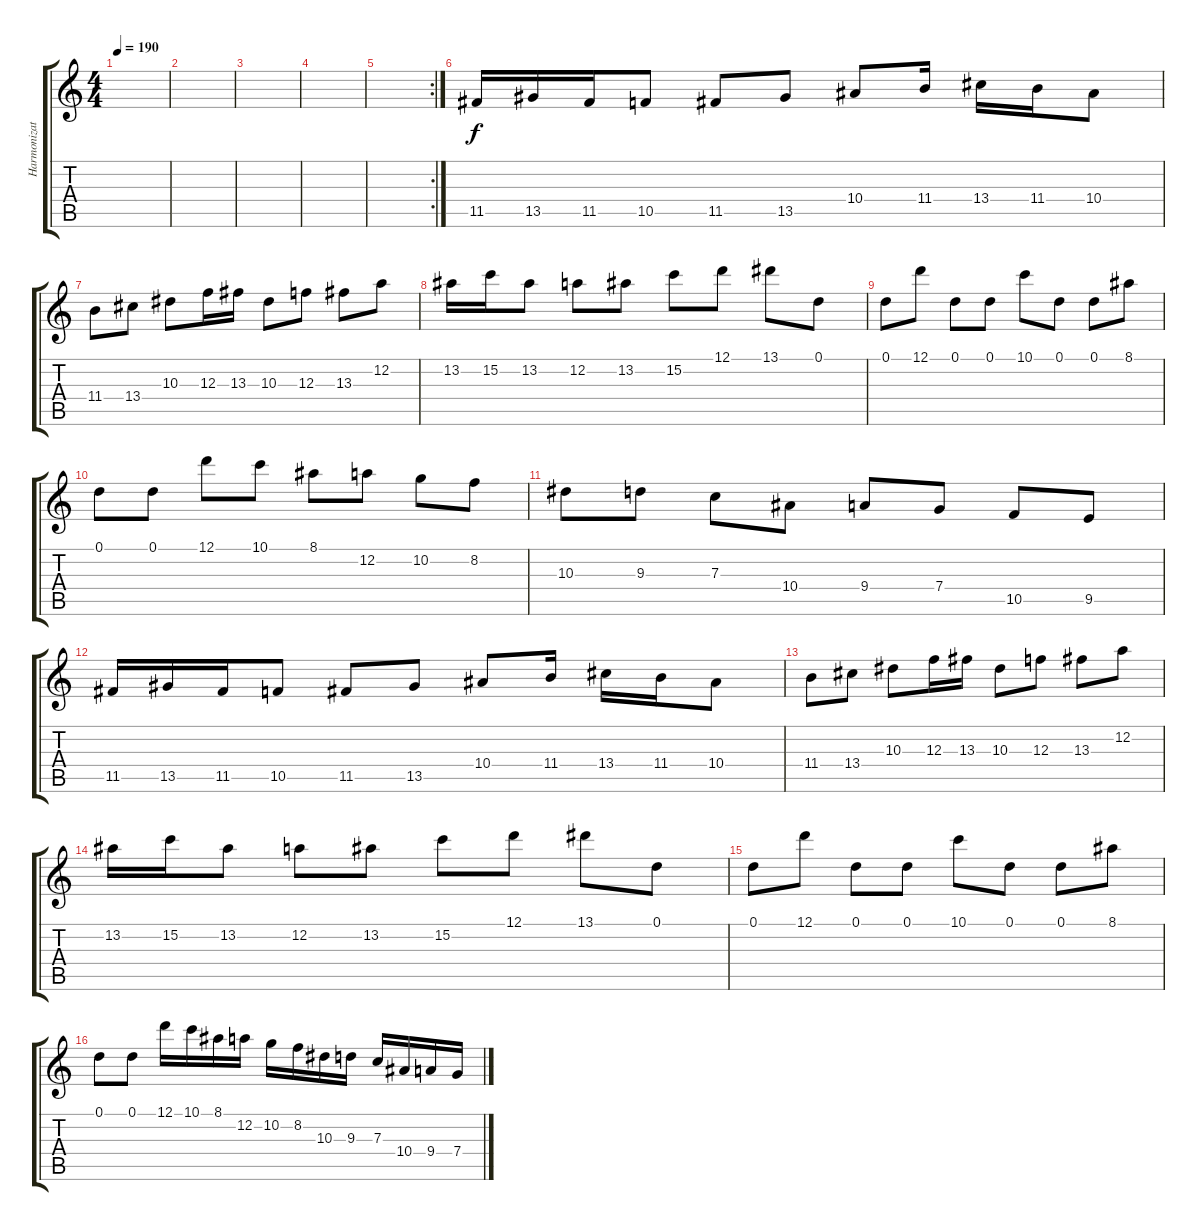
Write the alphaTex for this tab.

\track ("Harmonization" "Harmonizat") {instrument distortionguitar}
\staff {score tabs}
\tuning (D4 A3 F3 C3 G2 C2) {hide}
\ts (4 4)
\tempo 190
\clef g2
\ks c
|
|
|
|
\rc 2
|
11.5.16 13.5.16 11.5.16 10.5.8 11.5.8 13.5.8 10.4.8 11.4.16 13.4.16 11.4.16 10.4.8 |
11.4.8 13.4.8 10.3.8 12.3.16 13.3.16 10.3.8 12.3.8 13.3.8 12.2.8 |
13.2.16 15.2.16 13.2.8 12.2.8 13.2.8 15.2.8 12.1.8 13.1.8 0.1.8 |
0.1.8 12.1.8 0.1.8 0.1.8 10.1.8 0.1.8 0.1.8 8.1.8 |
0.1.8 0.1.8 12.1.8 10.1.8 8.1.8 12.2.8 10.2.8 8.2.8 |
10.3.8 9.3.8 7.3.8 10.4.8 9.4.8 7.4.8 10.5.8 9.5.8 |
11.5.16 13.5.16 11.5.16 10.5.8 11.5.8 13.5.8 10.4.8 11.4.16 13.4.16 11.4.16 10.4.8 |
11.4.8 13.4.8 10.3.8 12.3.16 13.3.16 10.3.8 12.3.8 13.3.8 12.2.8 |
13.2.16 15.2.16 13.2.8 12.2.8 13.2.8 15.2.8 12.1.8 13.1.8 0.1.8 |
0.1.8 12.1.8 0.1.8 0.1.8 10.1.8 0.1.8 0.1.8 8.1.8 |
0.1.8 0.1.8 12.1.16 10.1.16 8.1.16 12.2.16 10.2.16 8.2.16 10.3.16 9.3.16 7.3.16 10.4.16 9.4.16 7.4.16
